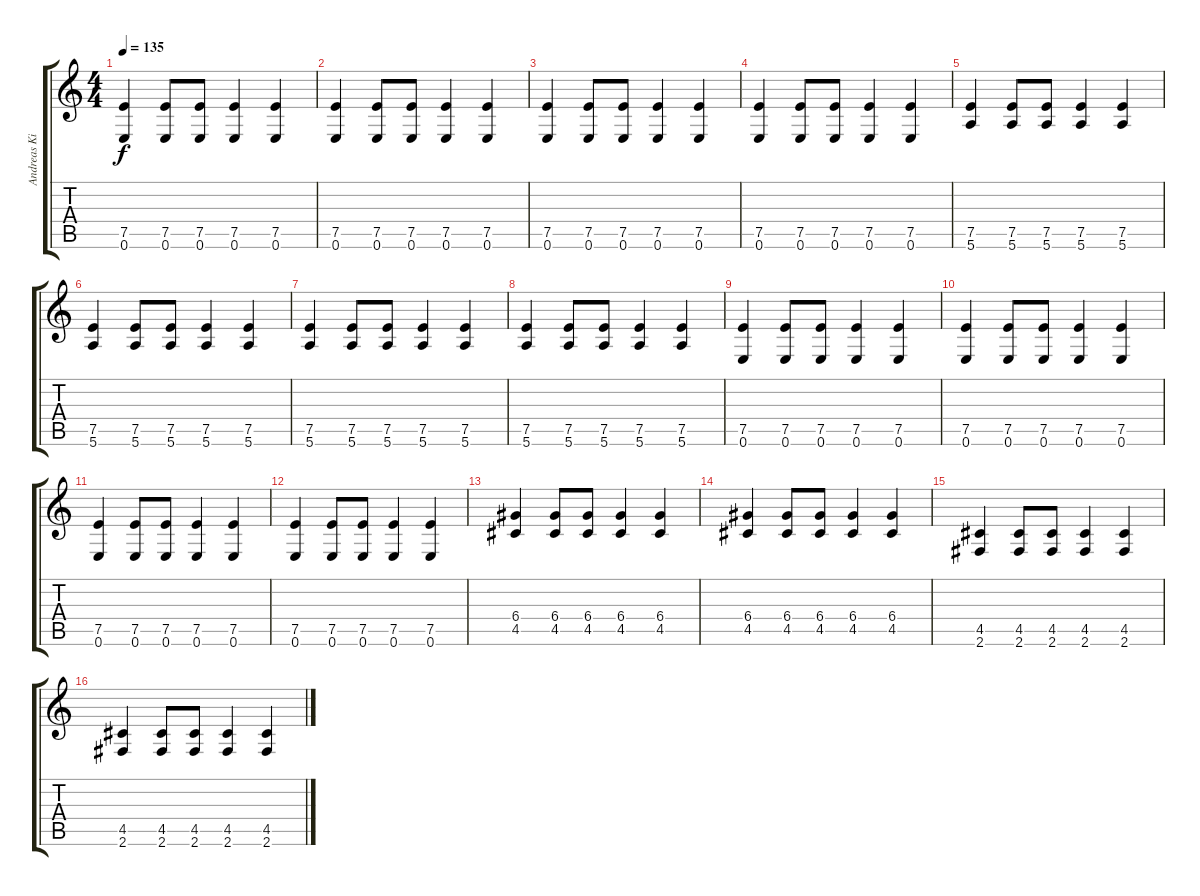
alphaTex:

\track ("Andreas Kisser" "Andreas Ki") {instrument overdrivenguitar}
\staff {score tabs}
\tuning (E4 B3 G3 D3 A2 E2) {hide}
\ts (4 4)
\tempo 135
\clef g2
\ks c
(7.5 0.6).4{dy f} (7.5 0.6).8 (7.5 0.6).8 (7.5 0.6).4 (7.5 0.6).4 |
(7.5 0.6).4 (7.5 0.6).8 (7.5 0.6).8 (7.5 0.6).4 (7.5 0.6).4 |
(7.5 0.6).4 (7.5 0.6).8 (7.5 0.6).8 (7.5 0.6).4 (7.5 0.6).4 |
(7.5 0.6).4 (7.5 0.6).8 (7.5 0.6).8 (7.5 0.6).4 (7.5 0.6).4 |
(7.5 5.6).4 (7.5 5.6).8 (7.5 5.6).8 (7.5 5.6).4 (7.5 5.6).4 |
(7.5 5.6).4 (7.5 5.6).8 (7.5 5.6).8 (7.5 5.6).4 (7.5 5.6).4 |
(7.5 5.6).4 (7.5 5.6).8 (7.5 5.6).8 (7.5 5.6).4 (7.5 5.6).4 |
(7.5 5.6).4 (7.5 5.6).8 (7.5 5.6).8 (7.5 5.6).4 (7.5 5.6).4 |
(7.5 0.6).4 (7.5 0.6).8 (7.5 0.6).8 (7.5 0.6).4 (7.5 0.6).4 |
(7.5 0.6).4 (7.5 0.6).8 (7.5 0.6).8 (7.5 0.6).4 (7.5 0.6).4 |
(7.5 0.6).4 (7.5 0.6).8 (7.5 0.6).8 (7.5 0.6).4 (7.5 0.6).4 |
(7.5 0.6).4 (7.5 0.6).8 (7.5 0.6).8 (7.5 0.6).4 (7.5 0.6).4 |
(6.4 4.5).4 (6.4 4.5).8 (6.4 4.5).8 (6.4 4.5).4 (6.4 4.5).4 |
(6.4 4.5).4 (6.4 4.5).8 (6.4 4.5).8 (6.4 4.5).4 (6.4 4.5).4 |
(4.5 2.6).4 (4.5 2.6).8 (4.5 2.6).8 (4.5 2.6).4 (4.5 2.6).4 |
(4.5 2.6).4 (4.5 2.6).8 (4.5 2.6).8 (4.5 2.6).4 (4.5 2.6).4
